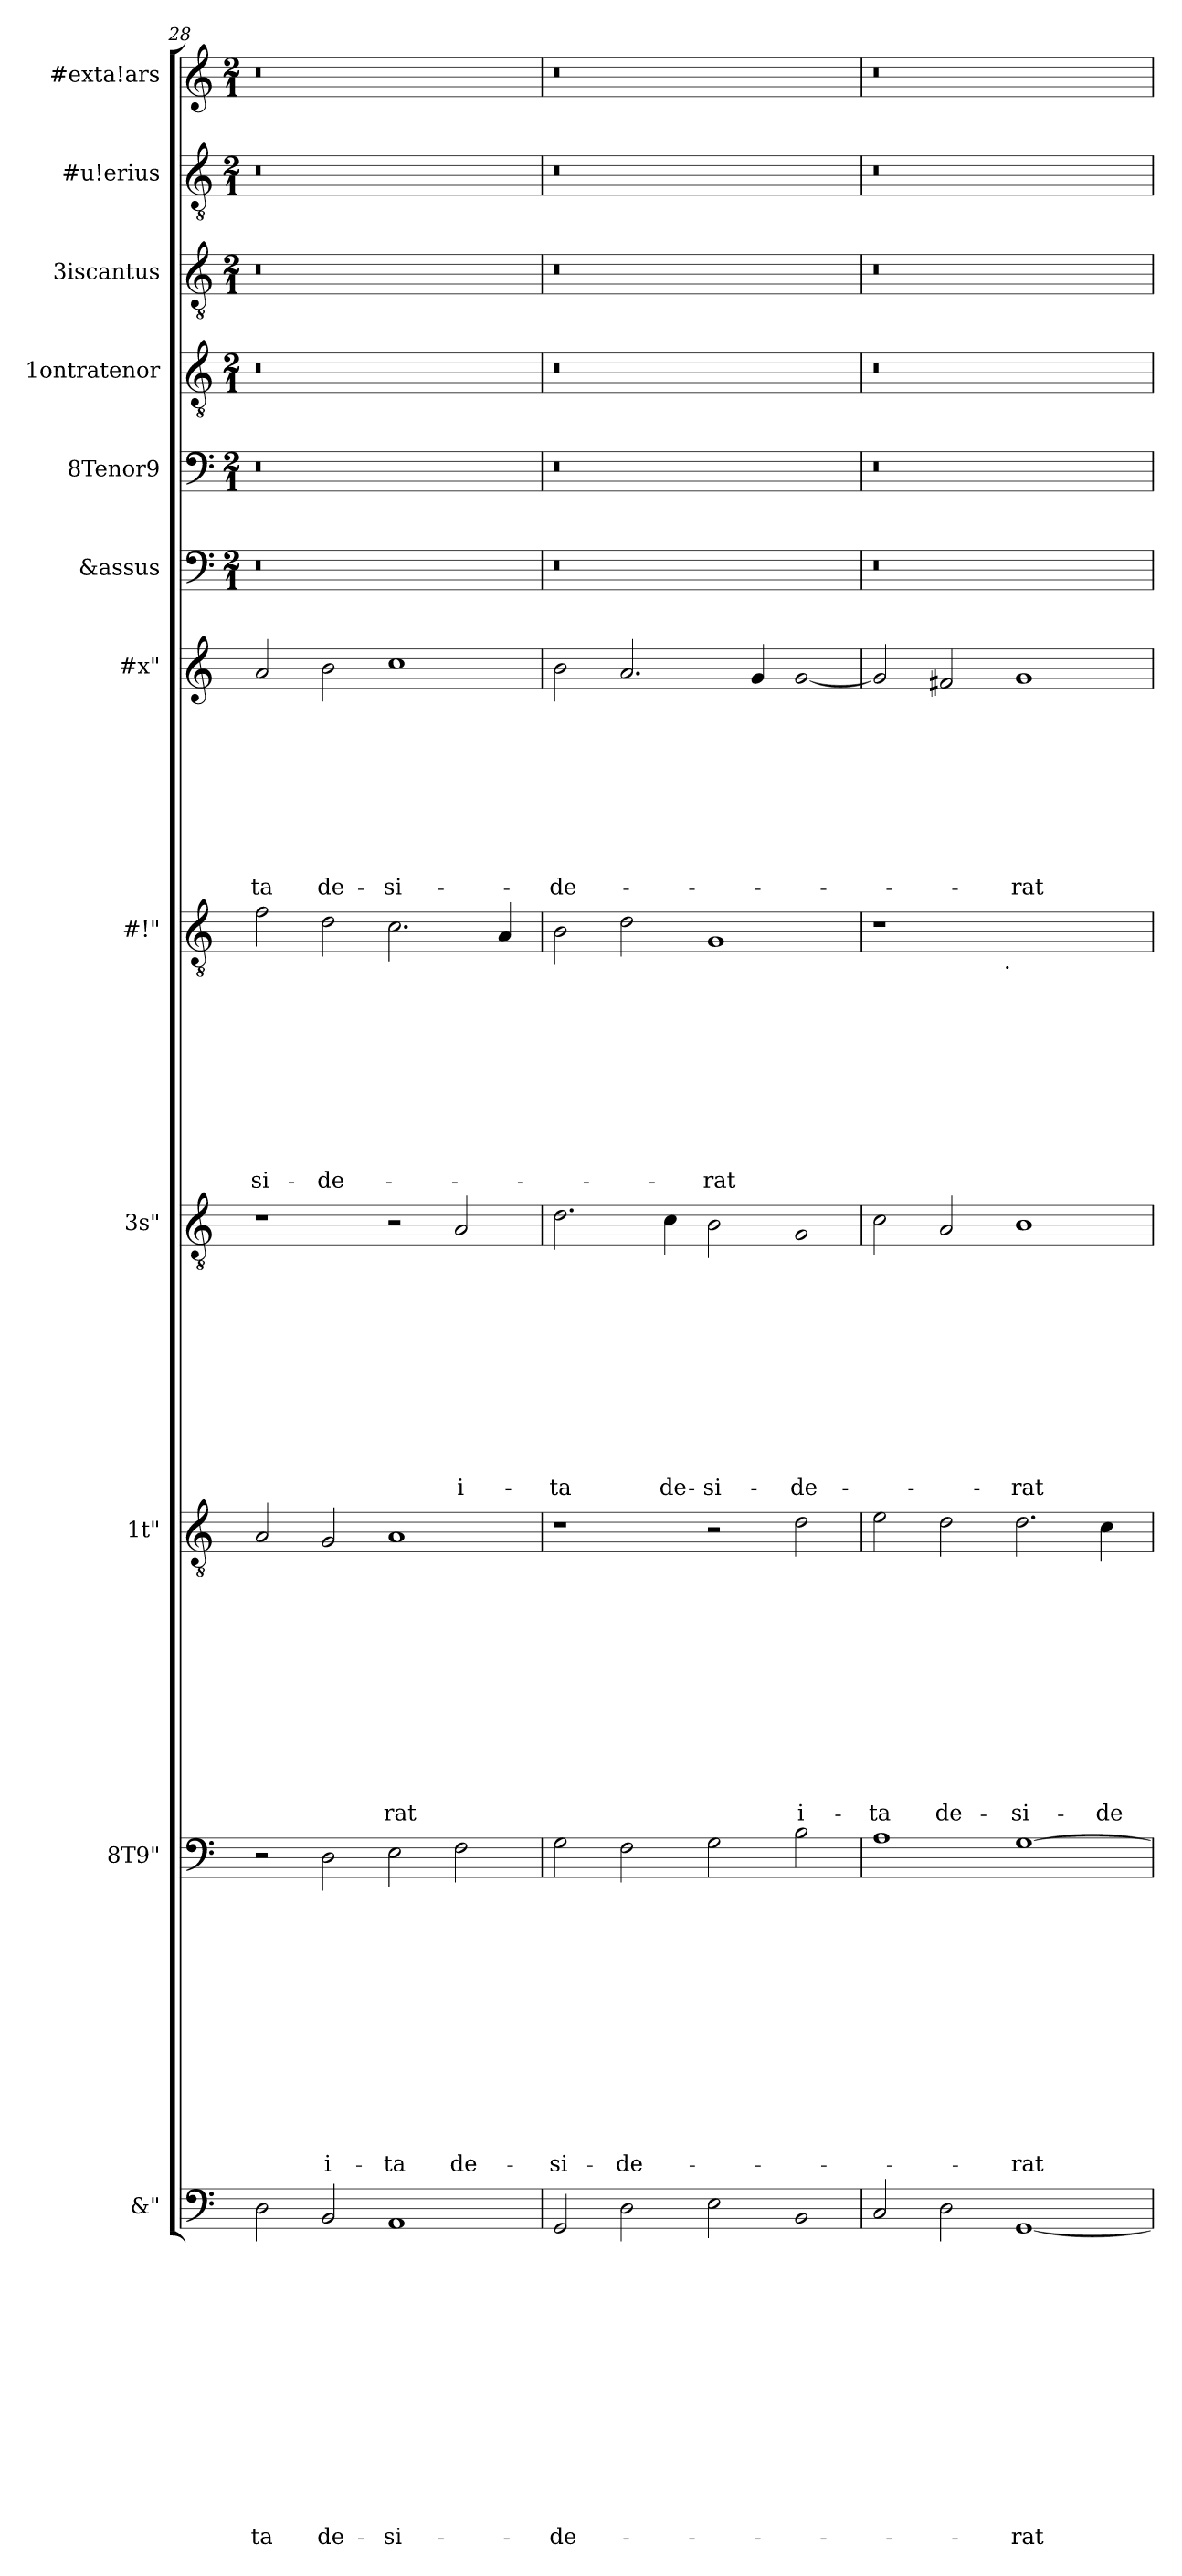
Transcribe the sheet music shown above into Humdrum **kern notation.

**kern	**text	**text	**text	**text	**text	**text	**text	**text	**text	**text	**text	**text	**text	**text	**kern	**text	**text	**text	**text	**text	**text	**text	**text	**text	**text	**text	**text	**text	**kern	**text	**text	**text	**text	**text	**text	**text	**text	**text	**text	**text	**text	**kern	**text	**text	**text	**text	**text	**text	**text	**text	**text	**text	**text	**kern	**text	**text	**text	**text	**text	**text	**text	**text	**text	**text	**kern	**text	**text	**text	**text	**text	**text	**text	**text	**text	**kern	**kern	**kern	**kern	**kern	**kern
*part12	*part12	*part12	*part12	*part12	*part12	*part12	*part12	*part12	*part12	*part12	*part12	*part12	*part12	*part12	*part11	*part11	*part11	*part11	*part11	*part11	*part11	*part11	*part11	*part11	*part11	*part11	*part11	*part11	*part10	*part10	*part10	*part10	*part10	*part10	*part10	*part10	*part10	*part10	*part10	*part10	*part10	*part9	*part9	*part9	*part9	*part9	*part9	*part9	*part9	*part9	*part9	*part9	*part9	*part8	*part8	*part8	*part8	*part8	*part8	*part8	*part8	*part8	*part8	*part8	*part7	*part7	*part7	*part7	*part7	*part7	*part7	*part7	*part7	*part7	*part6	*part5	*part4	*part3	*part2	*part1
*staff12	*staff12	*staff12	*staff12	*staff12	*staff12	*staff12	*staff12	*staff12	*staff12	*staff12	*staff12	*staff12	*staff12	*staff12	*staff11	*staff11	*staff11	*staff11	*staff11	*staff11	*staff11	*staff11	*staff11	*staff11	*staff11	*staff11	*staff11	*staff11	*staff10	*staff10	*staff10	*staff10	*staff10	*staff10	*staff10	*staff10	*staff10	*staff10	*staff10	*staff10	*staff10	*staff9	*staff9	*staff9	*staff9	*staff9	*staff9	*staff9	*staff9	*staff9	*staff9	*staff9	*staff9	*staff8	*staff8	*staff8	*staff8	*staff8	*staff8	*staff8	*staff8	*staff8	*staff8	*staff8	*staff7	*staff7	*staff7	*staff7	*staff7	*staff7	*staff7	*staff7	*staff7	*staff7	*staff6	*staff5	*staff4	*staff3	*staff2	*staff1
*I"&"	*	*	*	*	*	*	*	*	*	*	*	*	*	*	*I"8T9"	*	*	*	*	*	*	*	*	*	*	*	*	*	*I"1t"	*	*	*	*	*	*	*	*	*	*	*	*	*I"3s"	*	*	*	*	*	*	*	*	*	*	*	*I"#!"	*	*	*	*	*	*	*	*	*	*	*I"#x"	*	*	*	*	*	*	*	*	*	*I"&assus	*I"8Tenor9	*I"1ontratenor	*I"3iscantus	*I"#u!erius	*I"#exta!ars
*	*	*	*	*	*	*	*	*	*	*	*	*	*	*	*I'8T9"	*	*	*	*	*	*	*	*	*	*	*	*	*	*I'1t"	*	*	*	*	*	*	*	*	*	*	*	*	*I'3s"	*	*	*	*	*	*	*	*	*	*	*	*	*	*	*	*	*	*	*	*	*	*	*I'#x"	*	*	*	*	*	*	*	*	*	*	*	*	*	*	*
*clefF4	*	*	*	*	*	*	*	*	*	*	*	*	*	*	*clefF4	*	*	*	*	*	*	*	*	*	*	*	*	*	*clefGv2	*	*	*	*	*	*	*	*	*	*	*	*	*clefGv2	*	*	*	*	*	*	*	*	*	*	*	*clefGv2	*	*	*	*	*	*	*	*	*	*	*clefG2	*	*	*	*	*	*	*	*	*	*clefF4	*clefF4	*clefGv2	*clefGv2	*clefGv2	*clefG2
*k[]	*	*	*	*	*	*	*	*	*	*	*	*	*	*	*k[]	*	*	*	*	*	*	*	*	*	*	*	*	*	*k[]	*	*	*	*	*	*	*	*	*	*	*	*	*k[]	*	*	*	*	*	*	*	*	*	*	*	*k[]	*	*	*	*	*	*	*	*	*	*	*k[]	*	*	*	*	*	*	*	*	*	*k[]	*k[]	*k[]	*k[]	*k[]	*k[]
*C:	*	*	*	*	*	*	*	*	*	*	*	*	*	*	*C:	*	*	*	*	*	*	*	*	*	*	*	*	*	*C:	*	*	*	*	*	*	*	*	*	*	*	*	*C:	*	*	*	*	*	*	*	*	*	*	*	*C:	*	*	*	*	*	*	*	*	*	*	*C:	*	*	*	*	*	*	*	*	*	*C:	*C:	*C:	*C:	*C:	*C:
*	*	*	*	*	*	*	*	*	*	*	*	*	*	*	*	*	*	*	*	*	*	*	*	*	*	*	*	*	*	*	*	*	*	*	*	*	*	*	*	*	*	*	*	*	*	*	*	*	*	*	*	*	*	*	*	*	*	*	*	*	*	*	*	*	*	*	*	*	*	*	*	*	*	*	*M2/1	*M2/1	*M2/1	*M2/1	*M2/1	*M2/1
=28	=28	=28	=28	=28	=28	=28	=28	=28	=28	=28	=28	=28	=28	=28	=28	=28	=28	=28	=28	=28	=28	=28	=28	=28	=28	=28	=28	=28	=28	=28	=28	=28	=28	=28	=28	=28	=28	=28	=28	=28	=28	=28	=28	=28	=28	=28	=28	=28	=28	=28	=28	=28	=28	=28	=28	=28	=28	=28	=28	=28	=28	=28	=28	=28	=28	=28	=28	=28	=28	=28	=28	=28	=28	=28	=28	=28	=28	=28	=28	=28
!	!	!	!	!	!	!	!	!	!	!	!	!	!	!LO:LY:b	!	!	!	!	!	!	!	!	!	!	!	!	!	!	!	!	!	!	!	!	!	!	!	!	!	!	!	!	!	!	!	!	!	!	!	!	!	!	!	!	!	!	!	!	!	!	!	!	!	!LO:LY:b	!	!	!	!	!	!	!	!	!	!LO:LY:b	!	!	!	!	!	!
2D\	.	.	.	.	.	.	.	.	.	.	.	.	.	-ta	2r	.	.	.	.	.	.	.	.	.	.	.	.	.	2A/	.	.	.	.	.	.	.	.	.	.	.	.	1r	.	.	.	.	.	.	.	.	.	.	.	2f\	.	.	.	.	.	.	.	.	.	-si-	2a/	.	.	.	.	.	.	.	.	-ta	0r	0r	0r	0r	0r	0r
!	!	!	!	!	!	!	!	!	!	!	!	!	!	!LO:LY:b	!	!	!	!	!	!	!	!	!	!	!	!	!	!LO:LY:b	!	!	!	!	!	!	!	!	!	!	!	!	!	!	!	!	!	!	!	!	!	!	!	!	!	!	!	!	!	!	!	!	!	!	!	!LO:LY:b	!	!	!	!	!	!	!	!	!	!LO:LY:b	!	!	!	!	!	!
2BB/	.	.	.	.	.	.	.	.	.	.	.	.	.	de-	2D\	.	.	.	.	.	.	.	.	.	.	.	.	i-	2G/	.	.	.	.	.	.	.	.	.	.	.	.	.	.	.	.	.	.	.	.	.	.	.	.	2d\	.	.	.	.	.	.	.	.	.	-de-	2b\	.	.	.	.	.	.	.	.	de-	.	.	.	.	.	.
!	!	!	!	!	!	!	!	!	!	!	!	!	!	!LO:LY:b	!	!	!	!	!	!	!	!	!	!	!	!	!	!LO:LY:b	!	!	!	!	!	!	!	!	!	!	!	!	!LO:LY:b	!	!	!	!	!	!	!	!	!	!	!	!	!	!	!	!	!	!	!	!	!	!	!	!	!	!	!	!	!	!	!	!	!LO:LY:b	!	!	!	!	!	!
1AA	.	.	.	.	.	.	.	.	.	.	.	.	.	-si-	2E\	.	.	.	.	.	.	.	.	.	.	.	.	-ta	1A	.	.	.	.	.	.	.	.	.	.	.	-rat	2r	.	.	.	.	.	.	.	.	.	.	.	2.c\	.	.	.	.	.	.	.	.	.	.	1cc	.	.	.	.	.	.	.	.	-si-	.	.	.	.	.	.
!	!	!	!	!	!	!	!	!	!	!	!	!	!	!	!	!	!	!	!	!	!	!	!	!	!	!	!	!LO:LY:b	!	!	!	!	!	!	!	!	!	!	!	!	!	!	!	!	!	!	!	!	!	!	!	!	!LO:LY:b	!	!	!	!	!	!	!	!	!	!	!	!	!	!	!	!	!	!	!	!	!	!	!	!	!	!	!
.	.	.	.	.	.	.	.	.	.	.	.	.	.	.	2F\	.	.	.	.	.	.	.	.	.	.	.	.	de-	.	.	.	.	.	.	.	.	.	.	.	.	.	2A/	.	.	.	.	.	.	.	.	.	.	i-	.	.	.	.	.	.	.	.	.	.	.	.	.	.	.	.	.	.	.	.	.	.	.	.	.	.	.
.	.	.	.	.	.	.	.	.	.	.	.	.	.	.	.	.	.	.	.	.	.	.	.	.	.	.	.	.	.	.	.	.	.	.	.	.	.	.	.	.	.	.	.	.	.	.	.	.	.	.	.	.	.	4A/	.	.	.	.	.	.	.	.	.	.	.	.	.	.	.	.	.	.	.	.	.	.	.	.	.	.
=29	=29	=29	=29	=29	=29	=29	=29	=29	=29	=29	=29	=29	=29	=29	=29	=29	=29	=29	=29	=29	=29	=29	=29	=29	=29	=29	=29	=29	=29	=29	=29	=29	=29	=29	=29	=29	=29	=29	=29	=29	=29	=29	=29	=29	=29	=29	=29	=29	=29	=29	=29	=29	=29	=29	=29	=29	=29	=29	=29	=29	=29	=29	=29	=29	=29	=29	=29	=29	=29	=29	=29	=29	=29	=29	=29	=29	=29	=29	=29	=29
!	!	!	!	!	!	!	!	!	!	!	!	!	!	!LO:LY:b	!	!	!	!	!	!	!	!	!	!	!	!	!	!LO:LY:b	!	!	!	!	!	!	!	!	!	!	!	!	!	!	!	!	!	!	!	!	!	!	!	!	!LO:LY:b	!	!	!	!	!	!	!	!	!	!	!	!	!	!	!	!	!	!	!	!	!LO:LY:b	!	!	!	!	!	!
2GG/	.	.	.	.	.	.	.	.	.	.	.	.	.	-de-	2G\	.	.	.	.	.	.	.	.	.	.	.	.	-si-	1r	.	.	.	.	.	.	.	.	.	.	.	.	2.d\	.	.	.	.	.	.	.	.	.	.	-ta	2B\	.	.	.	.	.	.	.	.	.	.	2b\	.	.	.	.	.	.	.	.	-de-	0r	0r	0r	0r	0r	0r
!	!	!	!	!	!	!	!	!	!	!	!	!	!	!	!	!	!	!	!	!	!	!	!	!	!	!	!	!LO:LY:b	!	!	!	!	!	!	!	!	!	!	!	!	!	!	!	!	!	!	!	!	!	!	!	!	!	!	!	!	!	!	!	!	!	!	!	!	!	!	!	!	!	!	!	!	!	!	!	!	!	!	!	!
2D\	.	.	.	.	.	.	.	.	.	.	.	.	.	.	2F\	.	.	.	.	.	.	.	.	.	.	.	.	-de-	.	.	.	.	.	.	.	.	.	.	.	.	.	.	.	.	.	.	.	.	.	.	.	.	.	2d\	.	.	.	.	.	.	.	.	.	.	2.a/	.	.	.	.	.	.	.	.	.	.	.	.	.	.	.
!	!	!	!	!	!	!	!	!	!	!	!	!	!	!	!	!	!	!	!	!	!	!	!	!	!	!	!	!	!	!	!	!	!	!	!	!	!	!	!	!	!	!	!	!	!	!	!	!	!	!	!	!	!LO:LY:b	!	!	!	!	!	!	!	!	!	!	!	!	!	!	!	!	!	!	!	!	!	!	!	!	!	!	!
.	.	.	.	.	.	.	.	.	.	.	.	.	.	.	.	.	.	.	.	.	.	.	.	.	.	.	.	.	.	.	.	.	.	.	.	.	.	.	.	.	.	4c\	.	.	.	.	.	.	.	.	.	.	de-	.	.	.	.	.	.	.	.	.	.	.	.	.	.	.	.	.	.	.	.	.	.	.	.	.	.	.
!	!	!	!	!	!	!	!	!	!	!	!	!	!	!	!	!	!	!	!	!	!	!	!	!	!	!	!	!	!	!	!	!	!	!	!	!	!	!	!	!	!	!	!	!	!	!	!	!	!	!	!	!	!LO:LY:b	!	!	!	!	!	!	!	!	!	!	!LO:LY:b	!	!	!	!	!	!	!	!	!	!	!	!	!	!	!	!
2E\	.	.	.	.	.	.	.	.	.	.	.	.	.	.	2G\	.	.	.	.	.	.	.	.	.	.	.	.	.	2r	.	.	.	.	.	.	.	.	.	.	.	.	2B\	.	.	.	.	.	.	.	.	.	.	-si-	1G	.	.	.	.	.	.	.	.	.	-rat	.	.	.	.	.	.	.	.	.	.	.	.	.	.	.	.
.	.	.	.	.	.	.	.	.	.	.	.	.	.	.	.	.	.	.	.	.	.	.	.	.	.	.	.	.	.	.	.	.	.	.	.	.	.	.	.	.	.	.	.	.	.	.	.	.	.	.	.	.	.	.	.	.	.	.	.	.	.	.	.	.	4g/	.	.	.	.	.	.	.	.	.	.	.	.	.	.	.
!	!	!	!	!	!	!	!	!	!	!	!	!	!	!	!	!	!	!	!	!	!	!	!	!	!	!	!	!	!	!	!	!	!	!	!	!	!	!	!	!	!LO:LY:b	!	!	!	!	!	!	!	!	!	!	!	!LO:LY:b	!	!	!	!	!	!	!	!	!	!	!	!	!	!	!	!	!	!	!	!	!	!	!	!	!	!	!
2BB/	.	.	.	.	.	.	.	.	.	.	.	.	.	.	2B\	.	.	.	.	.	.	.	.	.	.	.	.	.	2d\	.	.	.	.	.	.	.	.	.	.	.	i-	2G/	.	.	.	.	.	.	.	.	.	.	-de-	.	.	.	.	.	.	.	.	.	.	.	[<2g/	.	.	.	.	.	.	.	.	.	.	.	.	.	.	.
=30	=30	=30	=30	=30	=30	=30	=30	=30	=30	=30	=30	=30	=30	=30	=30	=30	=30	=30	=30	=30	=30	=30	=30	=30	=30	=30	=30	=30	=30	=30	=30	=30	=30	=30	=30	=30	=30	=30	=30	=30	=30	=30	=30	=30	=30	=30	=30	=30	=30	=30	=30	=30	=30	=30	=30	=30	=30	=30	=30	=30	=30	=30	=30	=30	=30	=30	=30	=30	=30	=30	=30	=30	=30	=30	=30	=30	=30	=30	=30	=30
!	!	!	!	!	!	!	!	!	!	!	!	!	!	!	!	!	!	!	!	!	!	!	!	!	!	!	!	!	!	!	!	!	!	!	!	!	!	!	!	!	!LO:LY:b	!	!	!	!	!	!	!	!	!	!	!	!	!	!	!	!	!	!	!	!	!	!	!	!	!	!	!	!	!	!	!	!	!	!	!	!	!	!	!
*	*	*	*	*	*	*	*	*	*	*	*	*	*	*	*	*	*	*	*	*	*	*	*	*	*	*	*	*	*	*	*	*	*	*	*	*	*	*	*	*	*	*	*	*	*	*	*	*	*	*	*	*	*	*^	*	*	*	*	*	*	*	*	*	*	*	*	*	*	*	*	*	*	*	*	*	*	*	*	*	*
2C/	.	.	.	.	.	.	.	.	.	.	.	.	.	.	1A	.	.	.	.	.	.	.	.	.	.	.	.	.	2e\	.	.	.	.	.	.	.	.	.	.	.	-ta	2c\	.	.	.	.	.	.	.	.	.	.	.	1r	2ryy	.	.	.	.	.	.	.	.	.	.	2g/]	.	.	.	.	.	.	.	.	.	0r	0r	0r	0r	0r	0r
!	!	!	!	!	!	!	!	!	!	!	!	!	!	!	!	!	!	!	!	!	!	!	!	!	!	!	!	!	!	!	!	!	!	!	!	!	!	!	!	!	!LO:LY:b	!	!	!	!	!	!	!	!	!	!	!	!	!	!	!	!	!	!	!	!	!	!	!	!	!	!	!	!	!	!	!	!	!	!	!	!	!	!	!	!
2D\	.	.	.	.	.	.	.	.	.	.	.	.	.	.	.	.	.	.	.	.	.	.	.	.	.	.	.	.	2d\	.	.	.	.	.	.	.	.	.	.	.	de-	2A/	.	.	.	.	.	.	.	.	.	.	.	.	4...ryy	.	.	.	.	.	.	.	.	.	.	2f#/	.	.	.	.	.	.	.	.	.	.	.	.	.	.	.
!	!	!	!	!	!	!	!	!	!	!	!	!	!	!	!	!	!	!	!	!	!	!	!	!	!	!	!	!	!	!	!	!	!	!	!	!	!	!	!	!	!	!	!	!	!	!	!	!	!	!	!	!	!	!	!LO:TX:b:t=.	!	!	!	!	!	!	!	!	!	!	!	!	!	!	!	!	!	!	!	!	!	!	!	!	!	!
.	.	.	.	.	.	.	.	.	.	.	.	.	.	.	.	.	.	.	.	.	.	.	.	.	.	.	.	.	.	.	.	.	.	.	.	.	.	.	.	.	.	.	.	.	.	.	.	.	.	.	.	.	.	.	1ryy	.	.	.	.	.	.	.	.	.	.	.	.	.	.	.	.	.	.	.	.	.	.	.	.	.	.
!	!	!	!	!	!	!	!	!	!	!	!	!	!	!LO:LY:b	!	!	!	!	!	!	!	!	!	!	!	!	!	!LO:LY:b	!	!	!	!	!	!	!	!	!	!	!	!	!LO:LY:b	!	!	!	!	!	!	!	!	!	!	!	!LO:LY:b	!	!	!	!	!	!	!	!	!	!	!	!	!	!	!	!	!	!	!	!	!	!LO:LY:b	!	!	!	!	!	!
[>1GG	.	.	.	.	.	.	.	.	.	.	.	.	.	-rat	[>1G	.	.	.	.	.	.	.	.	.	.	.	.	-rat	2.d\	.	.	.	.	.	.	.	.	.	.	.	-si-	1B	.	.	.	.	.	.	.	.	.	.	-rat	1ryy	.	.	.	.	.	.	.	.	.	.	.	1g	.	.	.	.	.	.	.	.	-rat	.	.	.	.	.	.
!	!	!	!	!	!	!	!	!	!	!	!	!	!	!	!	!	!	!	!	!	!	!	!	!	!	!	!	!	!	!	!	!	!	!	!	!	!	!	!	!	!LO:LY:b	!	!	!	!	!	!	!	!	!	!	!	!	!	!	!	!	!	!	!	!	!	!	!	!	!	!	!	!	!	!	!	!	!	!	!	!	!	!	!	!
.	.	.	.	.	.	.	.	.	.	.	.	.	.	.	.	.	.	.	.	.	.	.	.	.	.	.	.	.	4c\	.	.	.	.	.	.	.	.	.	.	.	-de-	.	.	.	.	.	.	.	.	.	.	.	.	.	.	.	.	.	.	.	.	.	.	.	.	.	.	.	.	.	.	.	.	.	.	.	.	.	.	.	.
.	.	.	.	.	.	.	.	.	.	.	.	.	.	.	.	.	.	.	.	.	.	.	.	.	.	.	.	.	.	.	.	.	.	.	.	.	.	.	.	.	.	.	.	.	.	.	.	.	.	.	.	.	.	.	32ryy	.	.	.	.	.	.	.	.	.	.	.	.	.	.	.	.	.	.	.	.	.	.	.	.	.	.
*	*	*	*	*	*	*	*	*	*	*	*	*	*	*	*	*	*	*	*	*	*	*	*	*	*	*	*	*	*	*	*	*	*	*	*	*	*	*	*	*	*	*	*	*	*	*	*	*	*	*	*	*	*	*v	*v	*	*	*	*	*	*	*	*	*	*	*	*	*	*	*	*	*	*	*	*	*	*	*	*	*	*
=	=	=	=	=	=	=	=	=	=	=	=	=	=	=	=	=	=	=	=	=	=	=	=	=	=	=	=	=	=	=	=	=	=	=	=	=	=	=	=	=	=	=	=	=	=	=	=	=	=	=	=	=	=	=	=	=	=	=	=	=	=	=	=	=	=	=	=	=	=	=	=	=	=	=	=	=	=	=	=	=
*-	*-	*-	*-	*-	*-	*-	*-	*-	*-	*-	*-	*-	*-	*-	*-	*-	*-	*-	*-	*-	*-	*-	*-	*-	*-	*-	*-	*-	*-	*-	*-	*-	*-	*-	*-	*-	*-	*-	*-	*-	*-	*-	*-	*-	*-	*-	*-	*-	*-	*-	*-	*-	*-	*-	*-	*-	*-	*-	*-	*-	*-	*-	*-	*-	*-	*-	*-	*-	*-	*-	*-	*-	*-	*-	*-	*-	*-	*-	*-	*-
